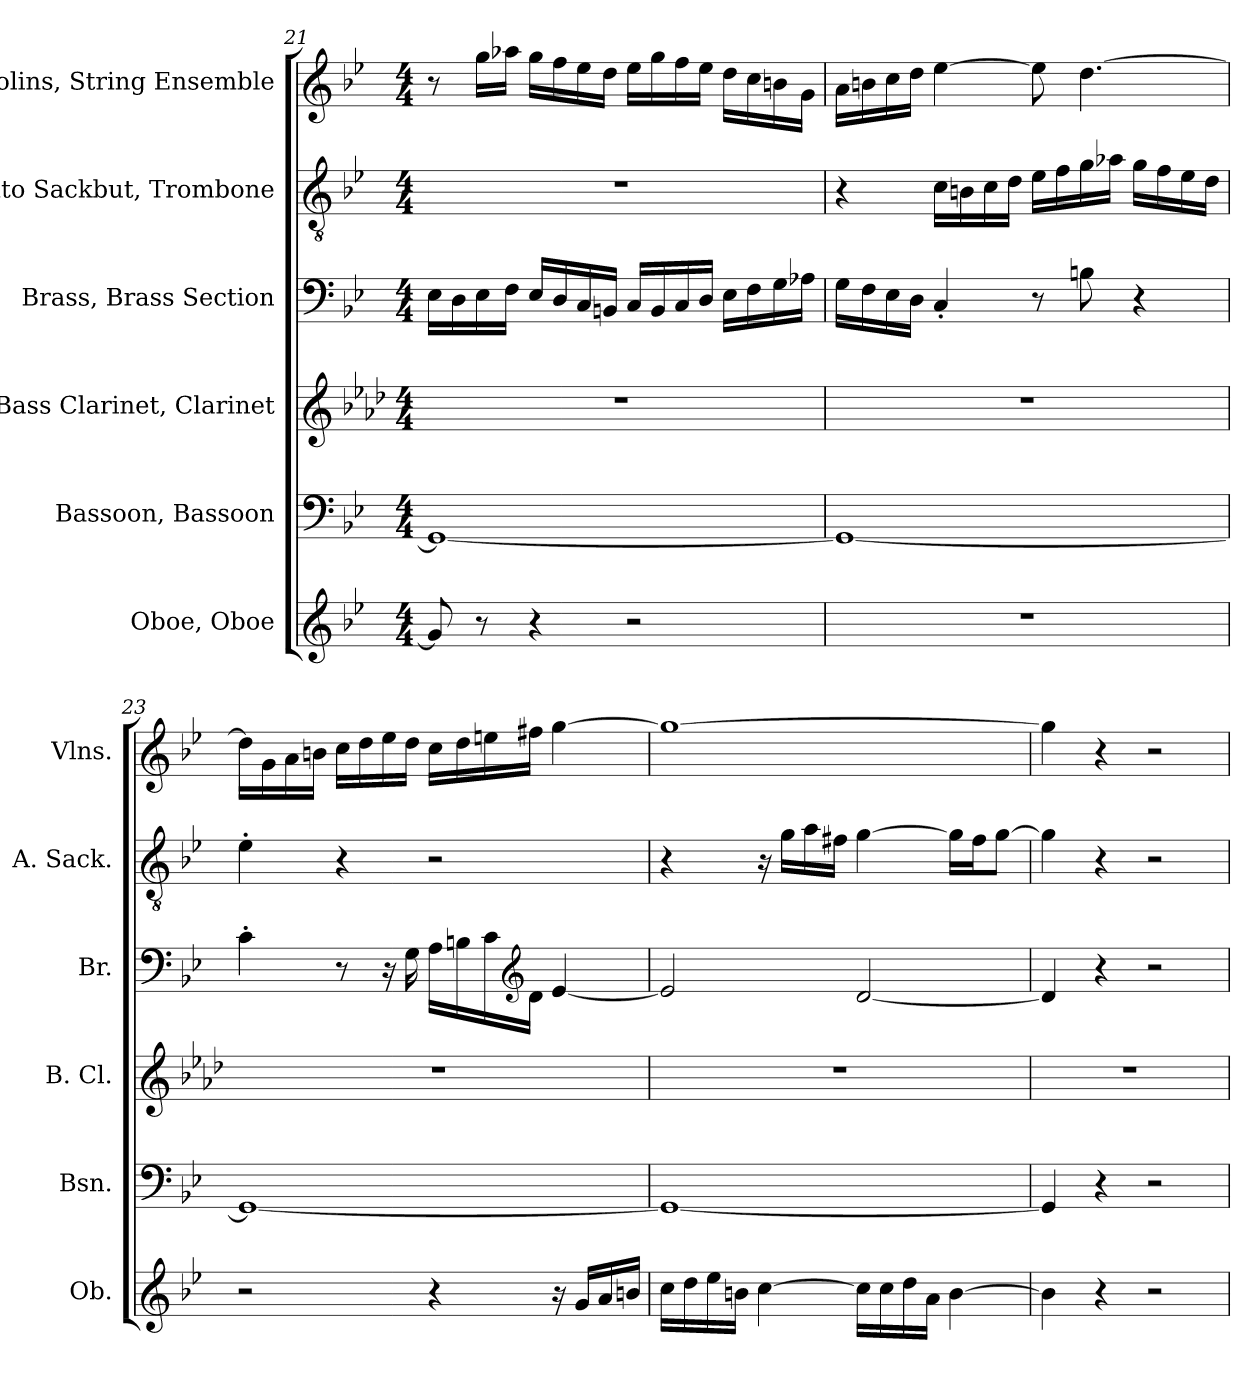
**kern	**kern	**kern	**kern	**kern	**kern
*part6	*part5	*part4	*part3	*part2	*part1
*staff6	*staff5	*staff4	*staff3	*staff2	*staff1
*I"Oboe, Oboe	*I"Bassoon, Bassoon	*I"Bass Clarinet, Clarinet	*I"Brass, Brass Section	*I"Alto Sackbut, Trombone	*I"Violins, String Ensemble
*I'Ob.	*I'Bsn.	*I'B. Cl.	*I'Br.	*I'A. Sack.	*I'Vlns.
*clefG2	*clefF4	*clefG2	*clefF4	*clefGv2	*clefG2
*	*	*ITrd8c14	*	*	*
*k[b-e-]	*k[b-e-]	*k[b-e-a-d-]	*k[b-e-]	*k[b-e-]	*k[b-e-]
*M4/4	*M4/4	*M4/4	*M4/4	*M4/4	*M4/4
=21	=21	=21	=21	=21	=21
8g/]	1GG_	1r	16E-\LL	1r	8r
.	.	.	16D\	.	.
8r	.	.	16E-\	.	16gg\LL
.	.	.	16F\JJ	.	16aa-X\JJ
4r	.	.	16E-/LL	.	16gg\LL
.	.	.	16D/	.	16ff\
.	.	.	16C/	.	16ee-\
.	.	.	16BBn/JJ	.	16dd\JJ
2r	.	.	16C/LL	.	16ee-\LL
.	.	.	16BB/	.	16gg\
.	.	.	16C/	.	16ff\
.	.	.	16D/JJ	.	16ee-\JJ
.	.	.	16E-\LL	.	16dd\LL
.	.	.	16F\	.	16cc\
.	.	.	16G\	.	16bn\
.	.	.	16A-X\JJ	.	16g\JJ
!!LO:LB:g=z
=22	=22	=22	=22	=22	=22
1r	1GG_	1r	16G\LL	4r	16a\LL
.	.	.	16F\	.	16bn\
.	.	.	16E-\	.	16cc\
.	.	.	16D\JJ	.	16dd\JJ
.	.	.	4C'/	16c\LL	[4ee-\
.	.	.	.	16Bn\	.
.	.	.	.	16c\	.
.	.	.	.	16d\JJ	.
.	.	.	8r	16e-\LL	8ee-\]
.	.	.	.	16f\	.
.	.	.	8Bn\	16g\	[4.dd\
.	.	.	.	16a-X\JJ	.
.	.	.	4r	16g\LL	.
.	.	.	.	16f\	.
.	.	.	.	16e-\	.
.	.	.	.	16d\JJ	.
=23	=23	=23	=23	=23	=23
2r	1GG_	1r	4c'\	4e-'\	16dd\LL]
.	.	.	.	.	16g\
.	.	.	.	.	16a\
.	.	.	.	.	16bn\JJ
.	.	.	8r	4r	16cc\LL
.	.	.	.	.	16dd\
.	.	.	16r	.	16ee-\
.	.	.	16G\	.	16dd\JJ
4r	.	.	16A\LL	2r	16cc\LL
.	.	.	16Bn\	.	16dd\
.	.	.	16c\	.	16een\
*	*	*	*clefG2	*	*
.	.	.	16d\JJ	.	16ff#X\JJ
16r	.	.	[4e-/	.	[4gg\
16g/LL	.	.	.	.	.
16a/	.	.	.	.	.
16bn/JJ	.	.	.	.	.
!!LO:PB:g=z
=24	=24	=24	=24	=24	=24
16cc\LL	1GG_	1r	2e-/]	4r	1gg_
16dd\	.	.	.	.	.
16ee-\	.	.	.	.	.
16bn\JJ	.	.	.	.	.
[4cc\	.	.	.	16r	.
.	.	.	.	16g\LL	.
.	.	.	.	16a\	.
.	.	.	.	16f#X\JJ	.
16cc\LL]	.	.	[2d/	[4g\	.
16cc\	.	.	.	.	.
16dd\	.	.	.	.	.
16a\JJ	.	.	.	.	.
[4b\	.	.	.	16g\LL]	.
.	.	.	.	16f#\J	.
.	.	.	.	[8g\J	.
=25	=25	=25	=25	=25	=25
4b\]	4GG/]	1r	4d/]	4g\]	4gg\]
4r	4r	.	4r	4r	4r
2r	2r	.	2r	2r	2r
=	=	=	=	=	=
*-	*-	*-	*-	*-	*-
